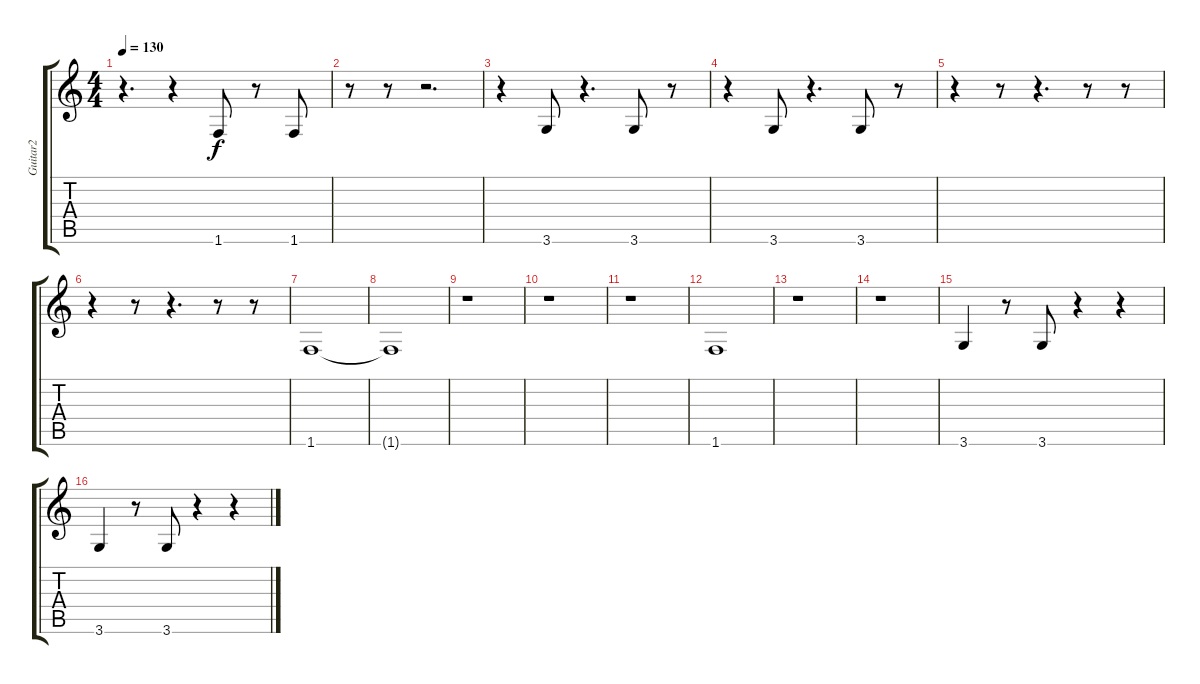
\track ("Guitar2" "Guitar2") {instrument acousticbass}
\staff {score tabs}
\tuning (E4 B3 G3 D3 A2 E2) {hide}
\ts (4 4)
\tempo 130
\clef g2
\ks c
r.4{d dy f} r.4 1.6.8 r.8 1.6.8 |
r.8 r.8 r.2{d} |
r.4 3.6.8 r.4{d} 3.6.8 r.8 |
r.4 3.6.8 r.4{d} 3.6.8 r.8 |
r.4 r.8 r.4{d} r.8 r.8 |
r.4 r.8 r.4{d} r.8 r.8 |
1.6.1 |
1.6{t}.1 |
r.1 |
r.1 |
r.1 |
1.6.1 |
r.1 |
r.1 |
3.6.4 r.8 3.6.8 r.4 r.4 |
3.6.4 r.8 3.6.8 r.4 r.4
